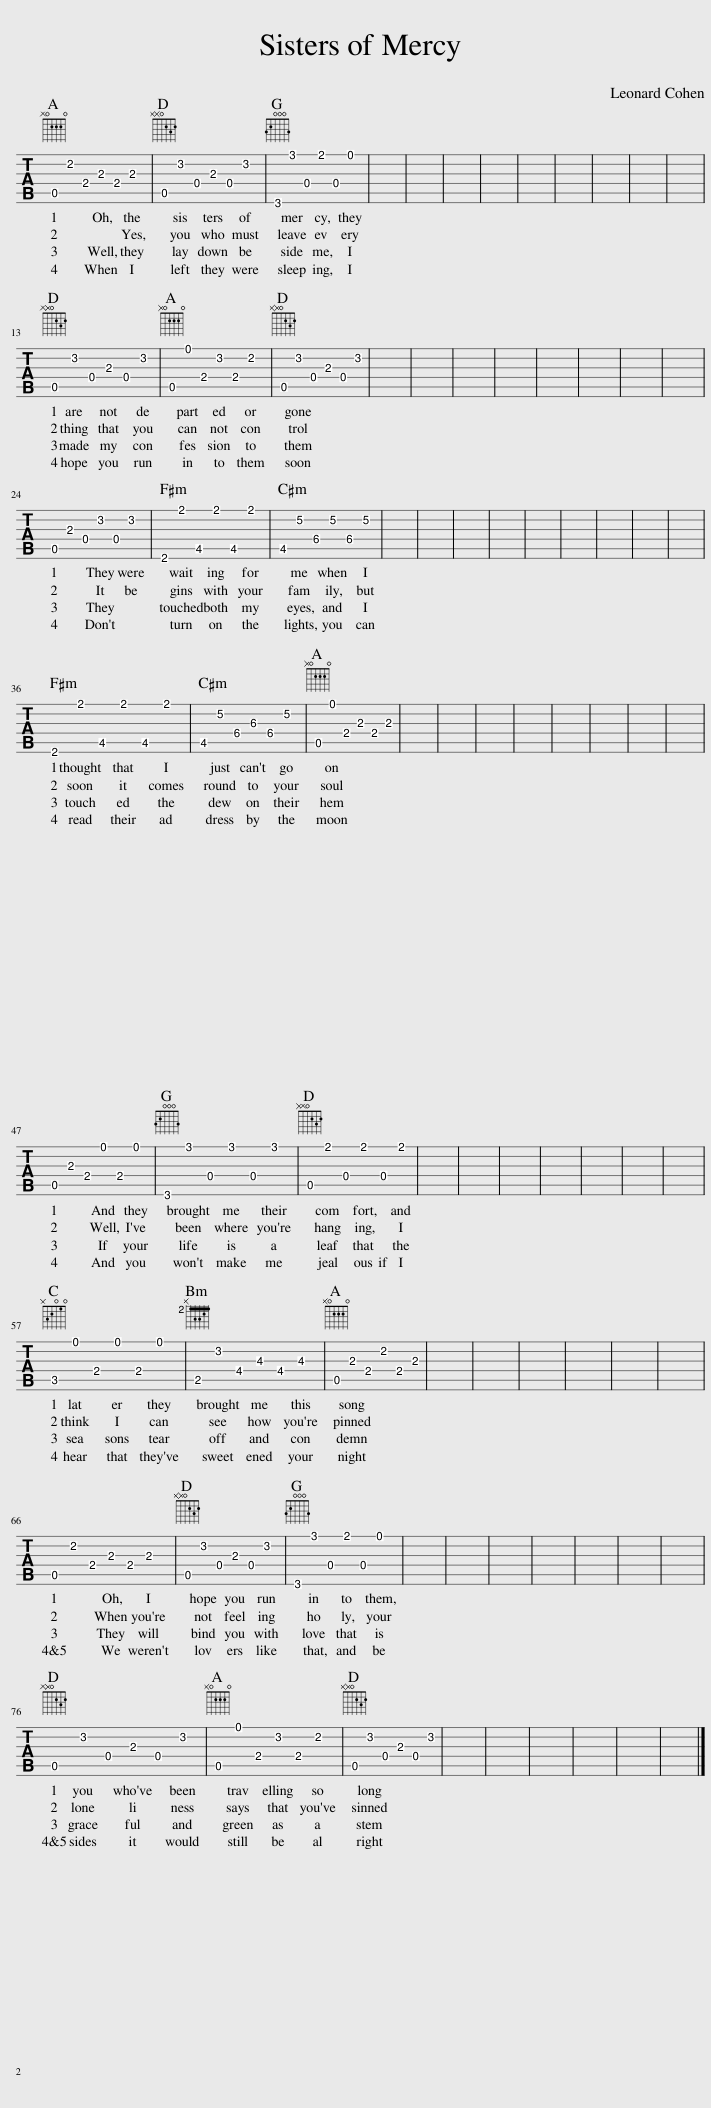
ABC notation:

X:1
L:1/8
M:3/4
I:linebreak $
K:D
V:1 tab stafflines=6 strings="E2,A2,D3,G3,B3,E4 nostems"
V:1
 !5!A,, !2!C !4!E, !3!A, !4!E, !3!A, | !5!A,, !2!D !4!D, !3!A, !4!D, !2!D | !6!G,, !1!G !4!D, !1!F !4!D, !1!E | x6 | x6 | %5
 x6 | x6 | x6 | x6 | x6 | %10
 x6 | x6 |$ !5!A,, !2!D !4!D, !3!A, !4!D, !2!D | !5!A,, !1!E !4!E, !2!D !4!E, !2!C | !5!A,, !2!D !4!D, !3!A, !4!D, !2!D | %15
 x6 | x6 | x6 | x6 | x6 | %20
 x6 | x6 | x6 |$ !5!A,, !3!A, !4!D, !2!D !4!D, !2!D | !6!F,, !1!F !5!C, !1!F !5!C, !1!F | %25
 !5!C, !2!E !4!^G, !2!E !4!G, !2!E | x6 | x6 | x6 | x6 | %30
 x6 | x6 | x6 | x6 | x6 |$ %35
 !6!F,, !1!F !5!C, !1!F !5!C, !1!F | !5!C, !2!E !4!^G, !3!C !4!G, !2!E | !5!A,, !1!E !4!E, !3!A, !4!E, !3!A, | x6 | x6 | %40
 x6 | x6 | x6 | x6 | x6 | %45
 x6 |$ !5!A,, !3!A, !4!E, !1!E !4!E, !1!E | !6!G,, !1!G !4!D, !1!G !4!D, !1!G | !5!A,, !1!F !4!D, !1!F !4!D, !1!F | x6 | %50
 x6 | x6 | x6 | x6 | x6 | %55
 x6 |$ !5!=C, !1!E !4!E, !1!E !4!E, !1!E | !5!B,, !2!D !4!F, !3!B, !4!F, !3!B, | !5!A,, !3!A, !4!E, !2!C !4!E, !3!A, | x6 | %60
 x6 | x6 | x6 | x6 | x6 |$ %65
 !5!A,, !2!C !4!E, !3!A, !4!E, !3!A, | !5!A,, !2!D !4!D, !3!A, !4!D, !2!D | !6!G,, !1!G !4!D, !1!F !4!D, !1!E | x6 | x6 | %70
 x6 | x6 | x6 | x6 | x6 |$ %75
 !5!A,, !2!D !4!D, !3!A, !4!D, !2!D | !5!A,, !1!E !4!E, !2!D !4!E, !2!C | !5!A,, !2!D !4!D, !3!A, !4!D, !2!D | x6 | x6 | %80
 x6 | x6 | x6 | x6 |] %84
